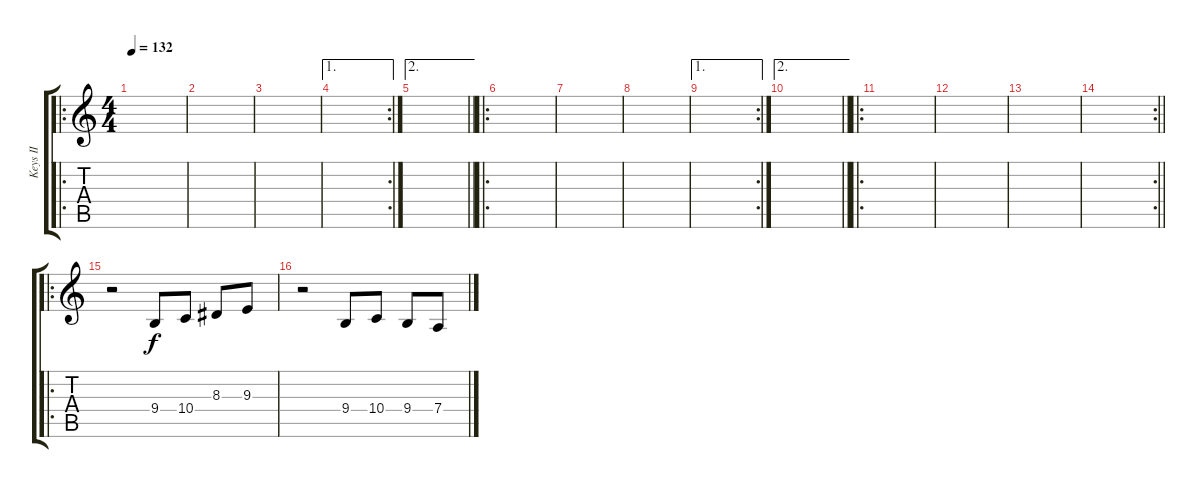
\track ("Keys II" "Keys II") {instrument synthbrass1}
\staff {score tabs}
\tuning (E4 B3 G3 D3 A2 E2) {hide}
\ro
\ts (4 4)
\section ("" "")
\tempo 132
\clef g2
\ks c
|
|
|
\ae 1
\rc 2
|
\ae 2
\barLineRight lightlight
|
\ro
\section ("" "")
|
|
|
\ae 1
\rc 2
|
\ae 2
\barLineRight lightlight
|
\ro
\section ("" "")
|
|
|
\rc 2
\barLineRight lightlight
|
\ro
\section ("" "")
r.2 9.4.8 10.4.8 8.3.8 9.3.8 |
r.2 9.4.8 10.4.8 9.4.8 7.4.8
